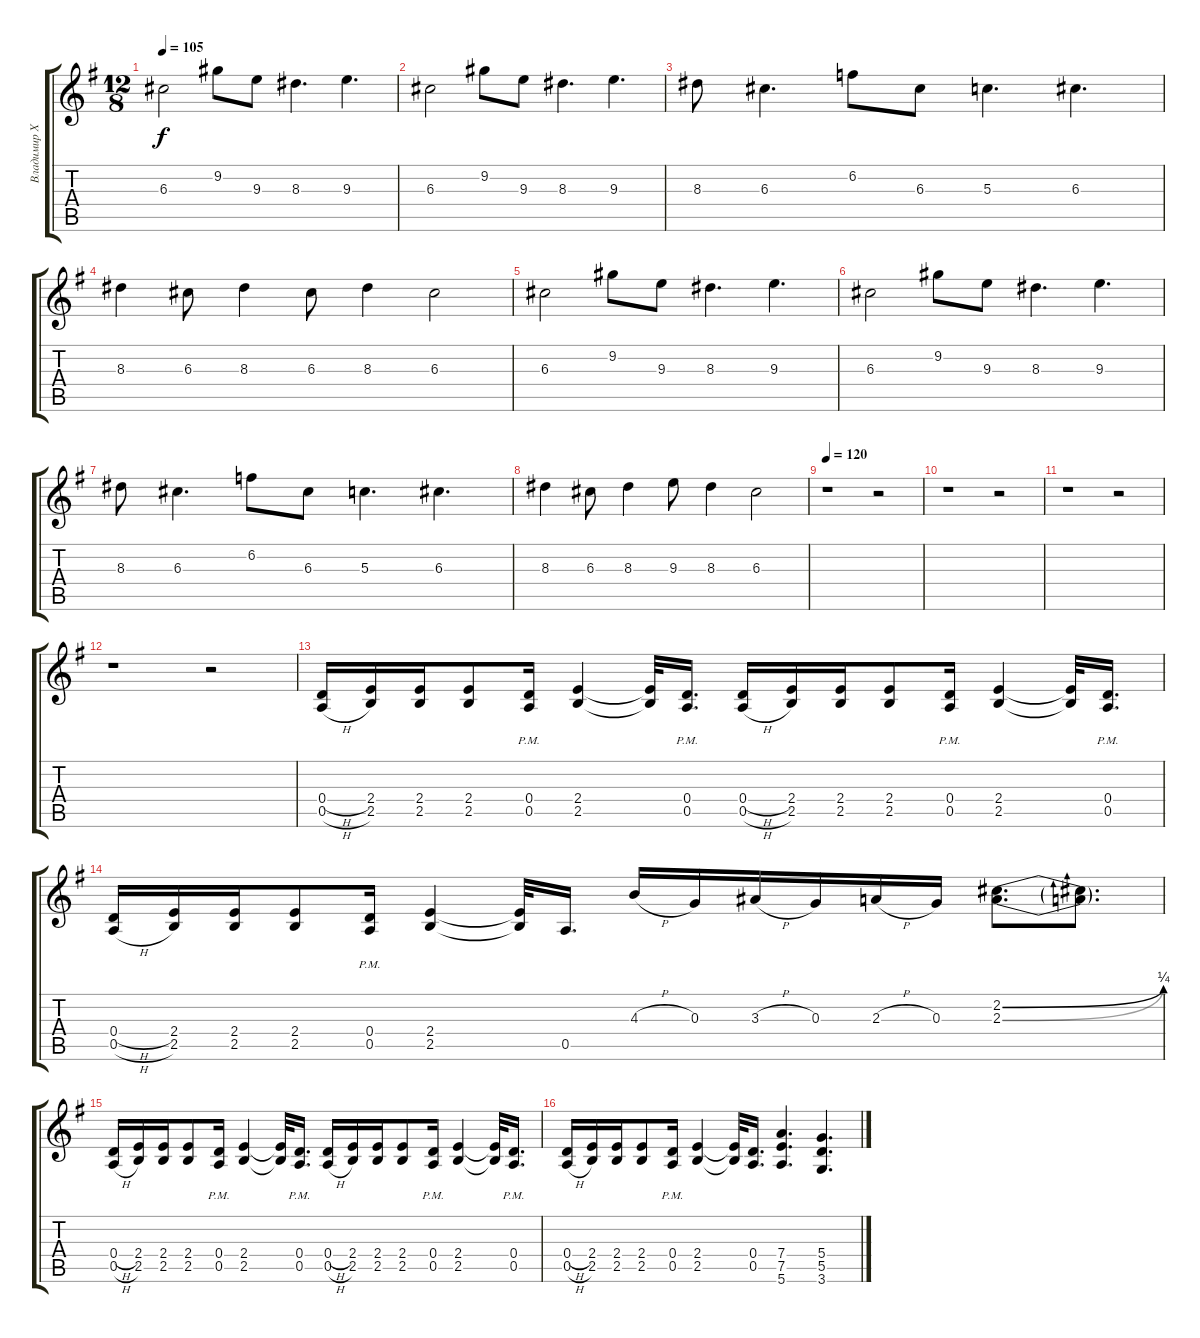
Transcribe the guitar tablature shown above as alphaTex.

\track ("Владимир Холстинин" "Владимир Х") {instrument distortionguitar}
\staff {score tabs}
\tuning (E4 B3 G3 D3 A2 E2) {hide}
\ts (12 8)
\tempo 105
\clef g2
\ks g
6.3.2{dy f instrument distortionguitar} 9.2.8 9.3.8 8.3.4{d} 9.3.4{d} |
6.3.2 9.2.8 9.3.8 8.3.4{d} 9.3.4{d} |
8.3.8 6.3.4{d} 6.2.8 6.3.8 5.3.4{d} 6.3.4{d} |
8.3.4 6.3.8 8.3.4 6.3.8 8.3.4 6.3.2 |
6.3.2 9.2.8 9.3.8 8.3.4{d} 9.3.4{d} |
6.3.2 9.2.8 9.3.8 8.3.4{d} 9.3.4{d} |
8.3.8 6.3.4{d} 6.2.8 6.3.8 5.3.4{d} 6.3.4{d} |
8.3.4 6.3.8 8.3.4 9.3.8 8.3.4 6.3.2 |
\tempo 120
r.1 r.2 |
r.1 r.2 |
r.1 r.2 |
r.1 r.2 |
(0.4{h} 0.5{h}).16 (2.4 2.5).16 (2.4 2.5).16 (2.4 2.5).8 (0.4{pm} 0.5{pm}).16 (2.4 2.5).4 (2.4{t} 2.5{t}).32 (0.4{pm} 0.5{pm}).16{d} (0.4{h} 0.5{h}).16 (2.4 2.5).16 (2.4 2.5).16 (2.4 2.5).8 (0.4{pm} 0.5{pm}).16 (2.4 2.5).4 (2.4{t} 2.5{t}).32 (0.4{pm} 0.5{pm}).16{d} |
(0.4{h} 0.5{h}).16 (2.4 2.5).16 (2.4 2.5).16 (2.4 2.5).8 (0.4{pm} 0.5{pm}).16 (2.4 2.5).4 (2.4{t} 2.5{t}).32 0.5.16{d} 4.3{h}.16 0.3.16 3.3{h}.16 0.3.16 2.3{h}.16 0.3.16 (2.2{be (bend 0 0 60 1)} 2.3{be (bend 0 0 60 1)}).8{d} (2.2{t} 2.3{t}).8{d} |
(0.4{h} 0.5{h}).16 (2.4 2.5).16 (2.4 2.5).16 (2.4 2.5).8 (0.4{pm} 0.5{pm}).16 (2.4 2.5).4 (2.4{t} 2.5{t}).32 (0.4{pm} 0.5{pm}).16{d} (0.4{h} 0.5{h}).16 (2.4 2.5).16 (2.4 2.5).16 (2.4 2.5).8 (0.4{pm} 0.5{pm}).16 (2.4 2.5).4 (2.4{t} 2.5{t}).32 (0.4{pm} 0.5{pm}).16{d} |
(0.4{h} 0.5{h}).16 (2.4 2.5).16 (2.4 2.5).16 (2.4 2.5).8 (0.4{pm} 0.5{pm}).16 (2.4 2.5).4 (2.4{t} 2.5{t}).32 (0.4 0.5).16{d} (7.4 7.5 5.6).4{d} (5.4 5.5 3.6).4{d}
